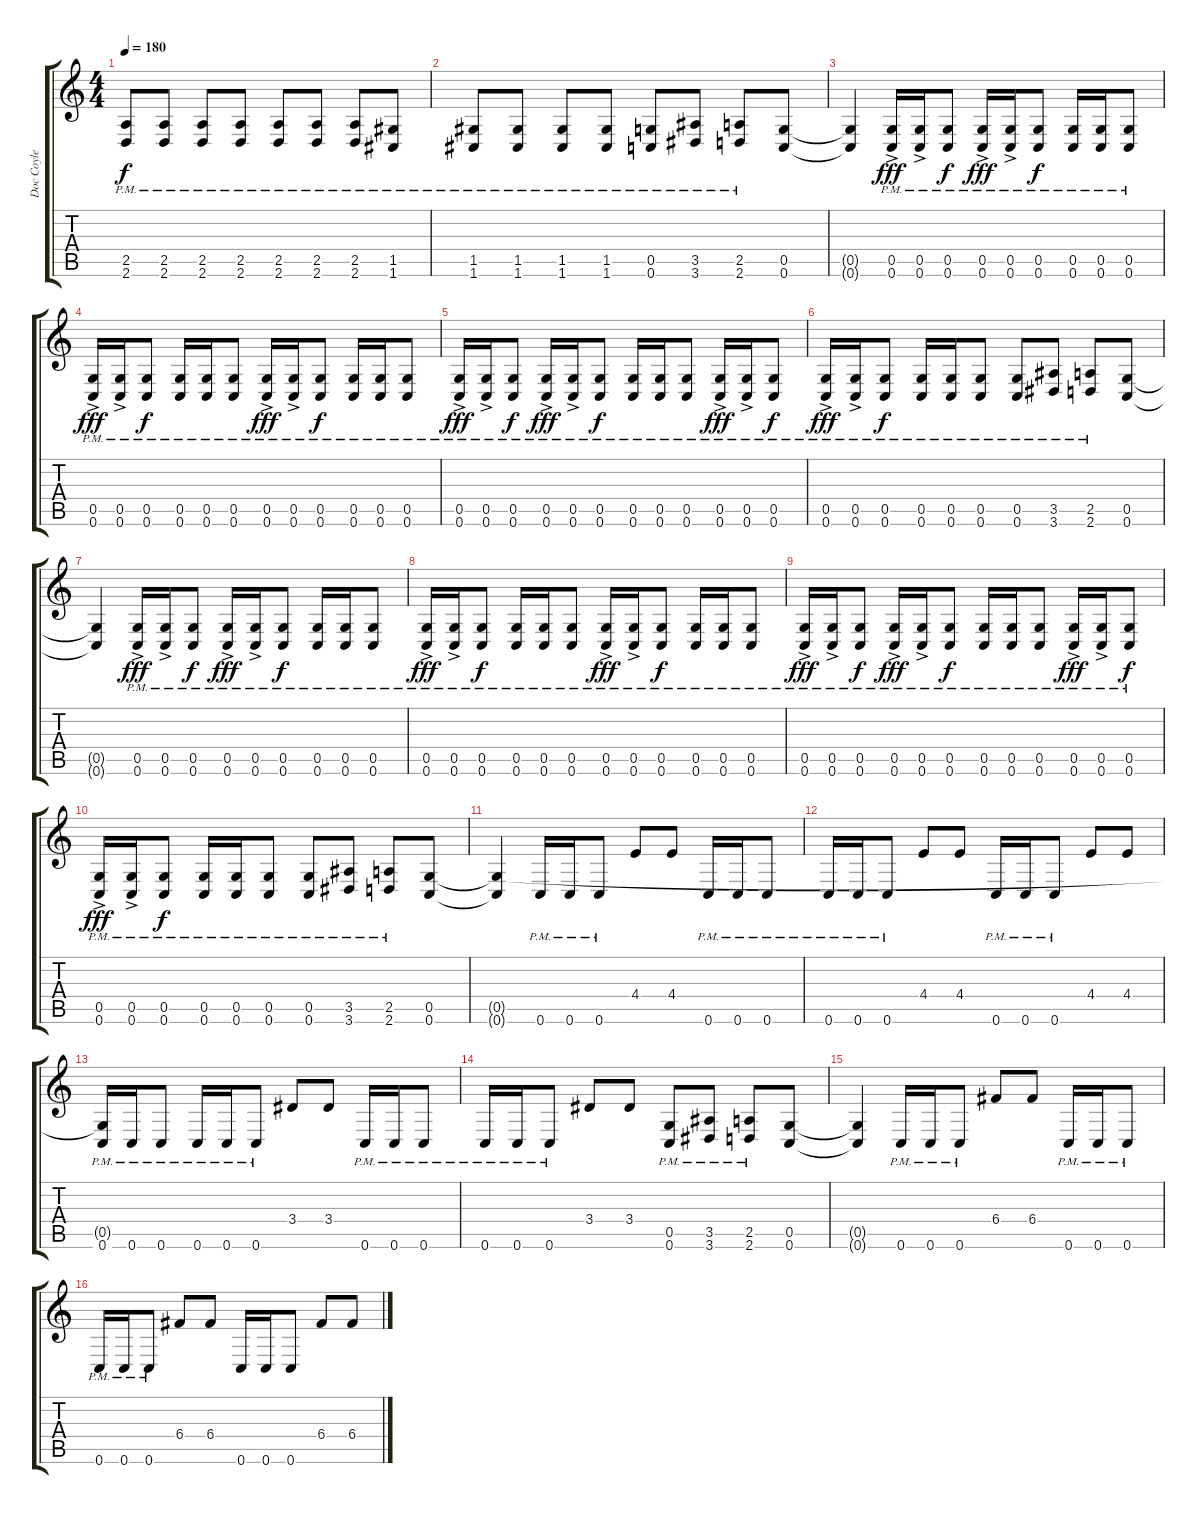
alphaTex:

\track ("Doc Coyle" "Doc Coyle") {instrument overdrivenguitar}
\staff {score tabs}
\tuning (D4 A3 F3 C3 G2 C2) {hide}
\ts (4 4)
\tempo 180
\clef g2
\ks c
(2.5{pm} 2.6{pm}).8{dy f} (2.5{pm} 2.6{pm}).8 (2.5{pm} 2.6{pm}).8 (2.5{pm} 2.6{pm}).8 (2.5{pm} 2.6{pm}).8 (2.5{pm} 2.6{pm}).8 (2.5{pm} 2.6{pm}).8 (1.5{pm} 1.6{pm}).8 |
(1.5{pm} 1.6{pm}).8 (1.5{pm} 1.6{pm}).8 (1.5{pm} 1.6{pm}).8 (1.5{pm} 1.6{pm}).8 (0.5{pm} 0.6{pm}).8 (3.5{pm} 3.6{pm}).8 (2.5{pm} 2.6{pm}).8 (0.5 0.6).8 |
(0.5{t} 0.6{t}).4 (0.5{ac pm} 0.6{ac pm}).16{dy fff} (0.5{ac pm} 0.6{ac pm}).16 (0.5{pm} 0.6{pm}).8{dy f} (0.5{ac pm} 0.6{ac pm}).16{dy fff} (0.5{ac pm} 0.6{ac pm}).16 (0.5{pm} 0.6{pm}).8{dy f} (0.5{pm} 0.6{pm}).16 (0.5{pm} 0.6{pm}).16 (0.5{pm} 0.6{pm}).8 |
(0.5{ac pm} 0.6{ac pm}).16{dy fff} (0.5{ac pm} 0.6{ac pm}).16 (0.5{pm} 0.6{pm}).8{dy f} (0.5{pm} 0.6{pm}).16 (0.5{pm} 0.6{pm}).16 (0.5{pm} 0.6{pm}).8 (0.5{ac pm} 0.6{ac pm}).16{dy fff} (0.5{ac pm} 0.6{ac pm}).16 (0.5{pm} 0.6{pm}).8{dy f} (0.5{pm} 0.6{pm}).16 (0.5{pm} 0.6{pm}).16 (0.5{pm} 0.6{pm}).8 |
(0.5{ac pm} 0.6{ac pm}).16{dy fff} (0.5{ac pm} 0.6{ac pm}).16 (0.5{pm} 0.6{pm}).8{dy f} (0.5{ac pm} 0.6{ac pm}).16{dy fff} (0.5{ac pm} 0.6{ac pm}).16 (0.5{pm} 0.6{pm}).8{dy f} (0.5{pm} 0.6{pm}).16 (0.5{pm} 0.6{pm}).16 (0.5{pm} 0.6{pm}).8 (0.5{ac pm} 0.6{ac pm}).16{dy fff} (0.5{ac pm} 0.6{ac pm}).16 (0.5{pm} 0.6{pm}).8{dy f} |
(0.5{ac pm} 0.6{ac pm}).16{dy fff} (0.5{ac pm} 0.6{ac pm}).16 (0.5{pm} 0.6{pm}).8{dy f} (0.5{pm} 0.6{pm}).16 (0.5{pm} 0.6{pm}).16 (0.5{pm} 0.6{pm}).8 (0.5{pm} 0.6{pm}).8 (3.5{pm} 3.6{pm}).8 (2.5{pm} 2.6{pm}).8 (0.5 0.6).8 |
(0.5{t} 0.6{t}).4 (0.5{ac pm} 0.6{ac pm}).16{dy fff} (0.5{ac pm} 0.6{ac pm}).16 (0.5{pm} 0.6{pm}).8{dy f} (0.5{ac pm} 0.6{ac pm}).16{dy fff} (0.5{ac pm} 0.6{ac pm}).16 (0.5{pm} 0.6{pm}).8{dy f} (0.5{pm} 0.6{pm}).16 (0.5{pm} 0.6{pm}).16 (0.5{pm} 0.6{pm}).8 |
(0.5{ac pm} 0.6{ac pm}).16{dy fff} (0.5{ac pm} 0.6{ac pm}).16 (0.5{pm} 0.6{pm}).8{dy f} (0.5{pm} 0.6{pm}).16 (0.5{pm} 0.6{pm}).16 (0.5{pm} 0.6{pm}).8 (0.5{ac pm} 0.6{ac pm}).16{dy fff} (0.5{ac pm} 0.6{ac pm}).16 (0.5{pm} 0.6{pm}).8{dy f} (0.5{pm} 0.6{pm}).16 (0.5{pm} 0.6{pm}).16 (0.5{pm} 0.6{pm}).8 |
(0.5{ac pm} 0.6{ac pm}).16{dy fff} (0.5{ac pm} 0.6{ac pm}).16 (0.5{pm} 0.6{pm}).8{dy f} (0.5{ac pm} 0.6{ac pm}).16{dy fff} (0.5{ac pm} 0.6{ac pm}).16 (0.5{pm} 0.6{pm}).8{dy f} (0.5{pm} 0.6{pm}).16 (0.5{pm} 0.6{pm}).16 (0.5{pm} 0.6{pm}).8 (0.5{ac pm} 0.6{ac pm}).16{dy fff} (0.5{ac pm} 0.6{ac pm}).16 (0.5{pm} 0.6{pm}).8{dy f} |
(0.5{ac pm} 0.6{ac pm}).16{dy fff} (0.5{ac pm} 0.6{ac pm}).16 (0.5{pm} 0.6{pm}).8{dy f} (0.5{pm} 0.6{pm}).16 (0.5{pm} 0.6{pm}).16 (0.5{pm} 0.6{pm}).8 (0.5{pm} 0.6{pm}).8 (3.5{pm} 3.6{pm}).8 (2.5{pm} 2.6{pm}).8 (0.5 0.6).8 |
(0.5{t} 0.6{t}).4 0.6{pm}.16 0.6{pm}.16 0.6{pm}.8 4.4.8 4.4.8 0.6{pm}.16 0.6{pm}.16 0.6{pm}.8 |
0.6{pm}.16 0.6{pm}.16 0.6{pm}.8 4.4.8 4.4.8 0.6{pm}.16 0.6{pm}.16 0.6{pm}.8 4.4.8 4.4.8 |
(0.5{t} 0.6{pm}).16 0.6{pm}.16 0.6{pm}.8 0.6{pm}.16 0.6{pm}.16 0.6{pm}.8 3.4.8 3.4.8 0.6{pm}.16 0.6{pm}.16 0.6{pm}.8 |
0.6{pm}.16 0.6{pm}.16 0.6{pm}.8 3.4.8 3.4.8 (0.5{pm} 0.6{pm}).8 (3.5{pm} 3.6{pm}).8 (2.5{pm} 2.6{pm}).8 (0.5 0.6).8 |
(0.5{t} 0.6{t}).4 0.6{pm}.16 0.6{pm}.16 0.6{pm}.8 6.4.8 6.4.8 0.6{pm}.16 0.6{pm}.16 0.6{pm}.8 |
0.6{pm}.16 0.6{pm}.16 0.6{pm}.8 6.4.8 6.4.8 0.6.16 0.6.16 0.6.8 6.4.8 6.4.8
